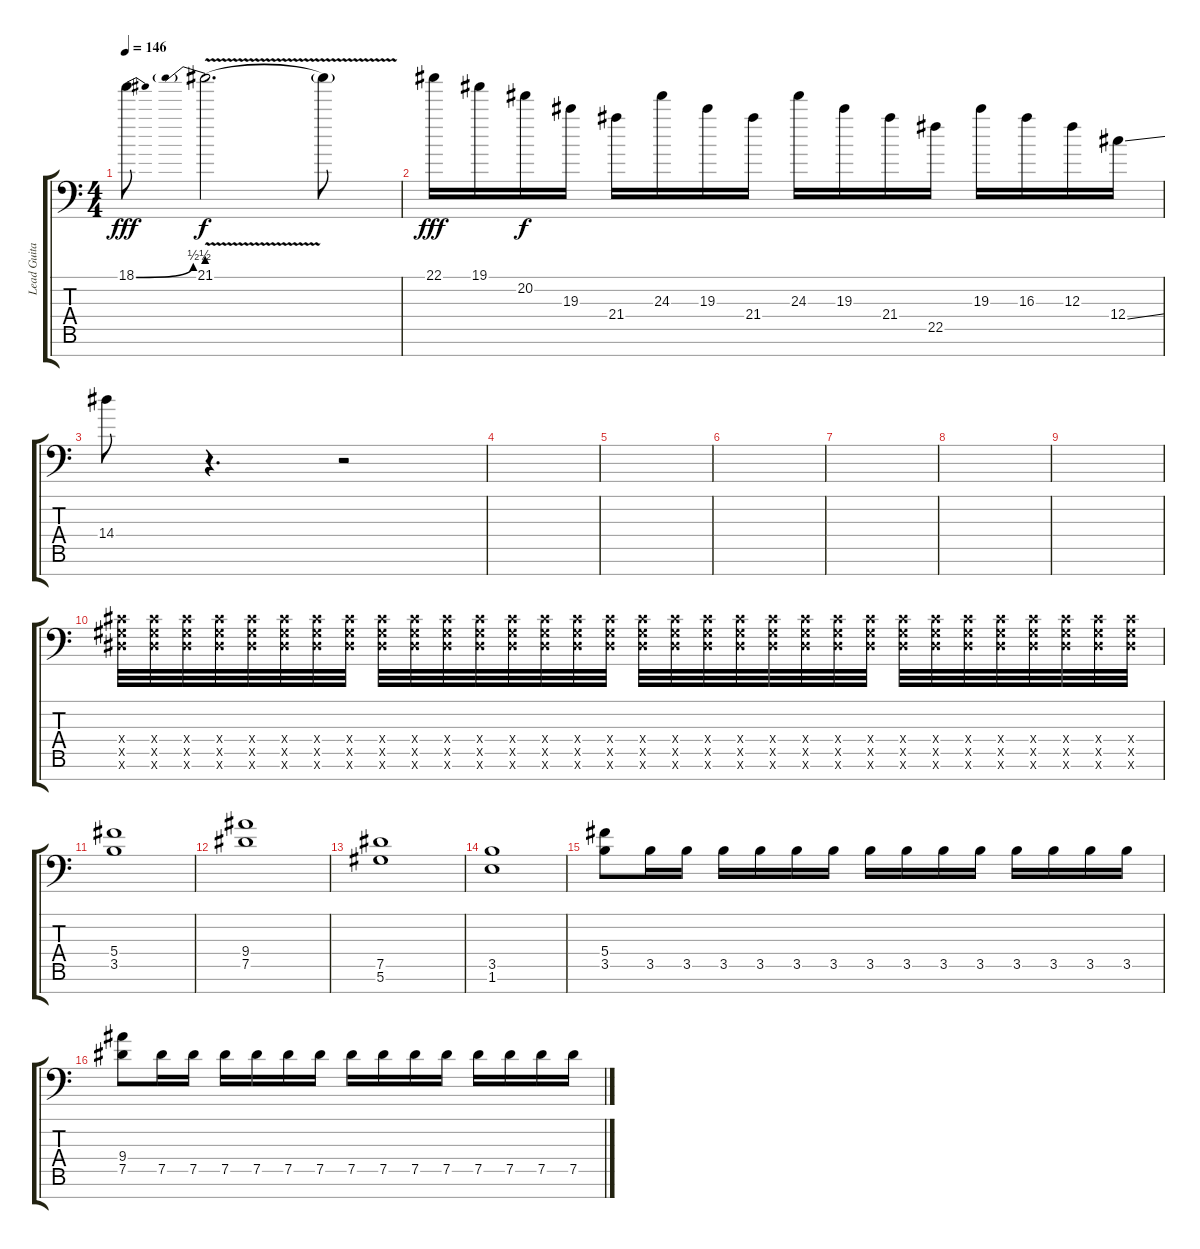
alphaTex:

\track ("Lead Guitar " "Lead Guita") {instrument distortionguitar}
\staff {score tabs}
\tuning (Eb4 Bb3 Gb3 Db3 Ab2 Eb2 Bb1) {hide}
\ts (4 4)
\tempo 146
\clef f4
\ks c
18.1{be (bend 0 0 60 2)}.8{dy fff} 21.1{be (prebend 0 2 60 2) v}.2{d dy f} 21.1{t}.8 |
22.1.16{dy fff} 19.1.16 20.2.16{dy f} 19.3.16 21.4.16 24.3.16 19.3.16 21.4.16 24.3.16 19.3.16 21.4.16 22.5.16 19.3.16 16.3.16 12.3.16 12.4{ss}.16 |
14.4.8 r.4{d} r.2 |
|
|
|
|
|
|
(0.4{x} 0.5{x} 0.6{x}).32 (0.4{x} 0.5{x} 0.6{x}).32 (0.4{x} 0.5{x} 0.6{x}).32 (0.4{x} 0.5{x} 0.6{x}).32 (0.4{x} 0.5{x} 0.6{x}).32 (0.4{x} 0.5{x} 0.6{x}).32 (0.4{x} 0.5{x} 0.6{x}).32 (0.4{x} 0.5{x} 0.6{x}).32 (0.4{x} 0.5{x} 0.6{x}).32 (0.4{x} 0.5{x} 0.6{x}).32 (0.4{x} 0.5{x} 0.6{x}).32 (0.4{x} 0.5{x} 0.6{x}).32 (0.4{x} 0.5{x} 0.6{x}).32 (0.4{x} 0.5{x} 0.6{x}).32 (0.4{x} 0.5{x} 0.6{x}).32 (0.4{x} 0.5{x} 0.6{x}).32 (0.4{x} 0.5{x} 0.6{x}).32 (0.4{x} 0.5{x} 0.6{x}).32 (0.4{x} 0.5{x} 0.6{x}).32 (0.4{x} 0.5{x} 0.6{x}).32 (0.4{x} 0.5{x} 0.6{x}).32 (0.4{x} 0.5{x} 0.6{x}).32 (0.4{x} 0.5{x} 0.6{x}).32 (0.4{x} 0.5{x} 0.6{x}).32 (0.4{x} 0.5{x} 0.6{x}).32 (0.4{x} 0.5{x} 0.6{x}).32 (0.4{x} 0.5{x} 0.6{x}).32 (0.4{x} 0.5{x} 0.6{x}).32 (0.4{x} 0.5{x} 0.6{x}).32 (0.4{x} 0.5{x} 0.6{x}).32 (0.4{x} 0.5{x} 0.6{x}).32 (0.4{x} 0.5{x} 0.6{x}).32 |
(5.4 3.5).1 |
(9.4 7.5).1 |
(7.5 5.6).1 |
(3.5 1.6).1 |
(5.4 3.5).8 3.5.16 3.5.16 3.5.16 3.5.16 3.5.16 3.5.16 3.5.16 3.5.16 3.5.16 3.5.16 3.5.16 3.5.16 3.5.16 3.5.16 |
(9.4 7.5).8 7.5.16 7.5.16 7.5.16 7.5.16 7.5.16 7.5.16 7.5.16 7.5.16 7.5.16 7.5.16 7.5.16 7.5.16 7.5.16 7.5.16
